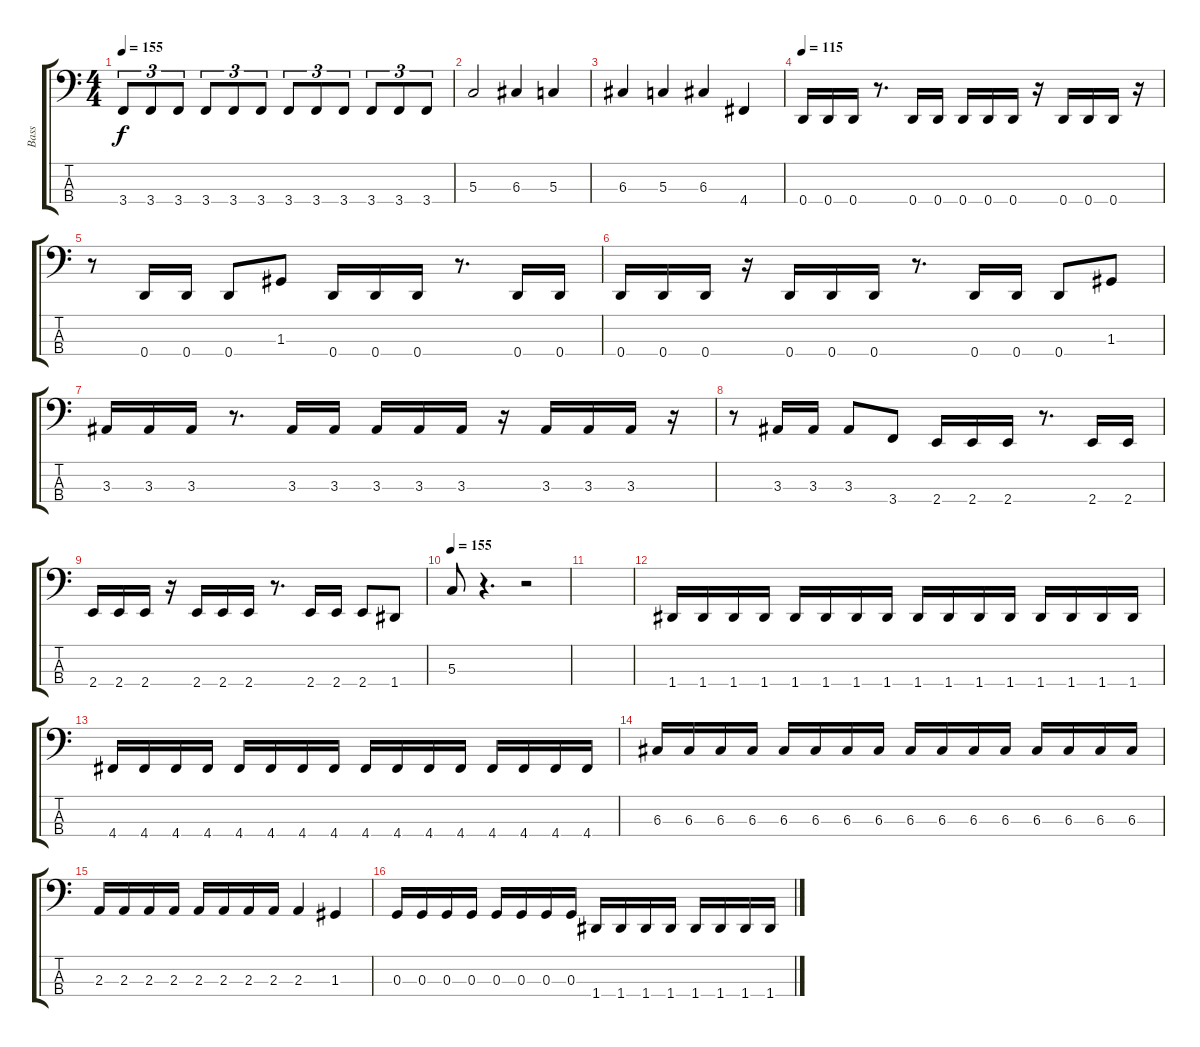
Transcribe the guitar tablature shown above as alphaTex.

\track ("Bass" "Bass") {instrument electricbassfinger}
\staff {score tabs}
\tuning (F2 C2 G1 D1) {hide}
\ts (4 4)
\tempo 155
\clef f4
\ks c
3.4.8{tu (3 2) dy f} 3.4.8{tu (3 2)} 3.4.8{tu (3 2)} 3.4.8{tu (3 2)} 3.4.8{tu (3 2)} 3.4.8{tu (3 2)} 3.4.8{tu (3 2)} 3.4.8{tu (3 2)} 3.4.8{tu (3 2)} 3.4.8{tu (3 2)} 3.4.8{tu (3 2)} 3.4.8{tu (3 2)} |
5.3.2 6.3.4 5.3.4 |
6.3.4 5.3.4 6.3.4 4.4.4 |
\tempo 115
0.4.16 0.4.16 0.4.16 r.8{d} 0.4.16 0.4.16 0.4.16 0.4.16 0.4.16 r.16 0.4.16 0.4.16 0.4.16 r.16 |
r.8 0.4.16 0.4.16 0.4.8 1.3.8 0.4.16 0.4.16 0.4.16 r.8{d} 0.4.16 0.4.16 |
0.4.16 0.4.16 0.4.16 r.16 0.4.16 0.4.16 0.4.16 r.8{d} 0.4.16 0.4.16 0.4.8 1.3.8 |
3.3.16 3.3.16 3.3.16 r.8{d} 3.3.16 3.3.16 3.3.16 3.3.16 3.3.16 r.16 3.3.16 3.3.16 3.3.16 r.16 |
r.8 3.3.16 3.3.16 3.3.8 3.4.8 2.4.16 2.4.16 2.4.16 r.8{d} 2.4.16 2.4.16 |
2.4.16 2.4.16 2.4.16 r.16 2.4.16 2.4.16 2.4.16 r.8{d} 2.4.16 2.4.16 2.4.8 1.4.8 |
\tempo 155
5.3.8 r.4{d} r.2 |
|
1.4.16 1.4.16 1.4.16 1.4.16 1.4.16 1.4.16 1.4.16 1.4.16 1.4.16 1.4.16 1.4.16 1.4.16 1.4.16 1.4.16 1.4.16 1.4.16 |
4.4.16 4.4.16 4.4.16 4.4.16 4.4.16 4.4.16 4.4.16 4.4.16 4.4.16 4.4.16 4.4.16 4.4.16 4.4.16 4.4.16 4.4.16 4.4.16 |
6.3.16 6.3.16 6.3.16 6.3.16 6.3.16 6.3.16 6.3.16 6.3.16 6.3.16 6.3.16 6.3.16 6.3.16 6.3.16 6.3.16 6.3.16 6.3.16 |
2.3.16 2.3.16 2.3.16 2.3.16 2.3.16 2.3.16 2.3.16 2.3.16 2.3.4 1.3.4 |
0.3.16 0.3.16 0.3.16 0.3.16 0.3.16 0.3.16 0.3.16 0.3.16 1.4.16 1.4.16 1.4.16 1.4.16 1.4.16 1.4.16 1.4.16 1.4.16
